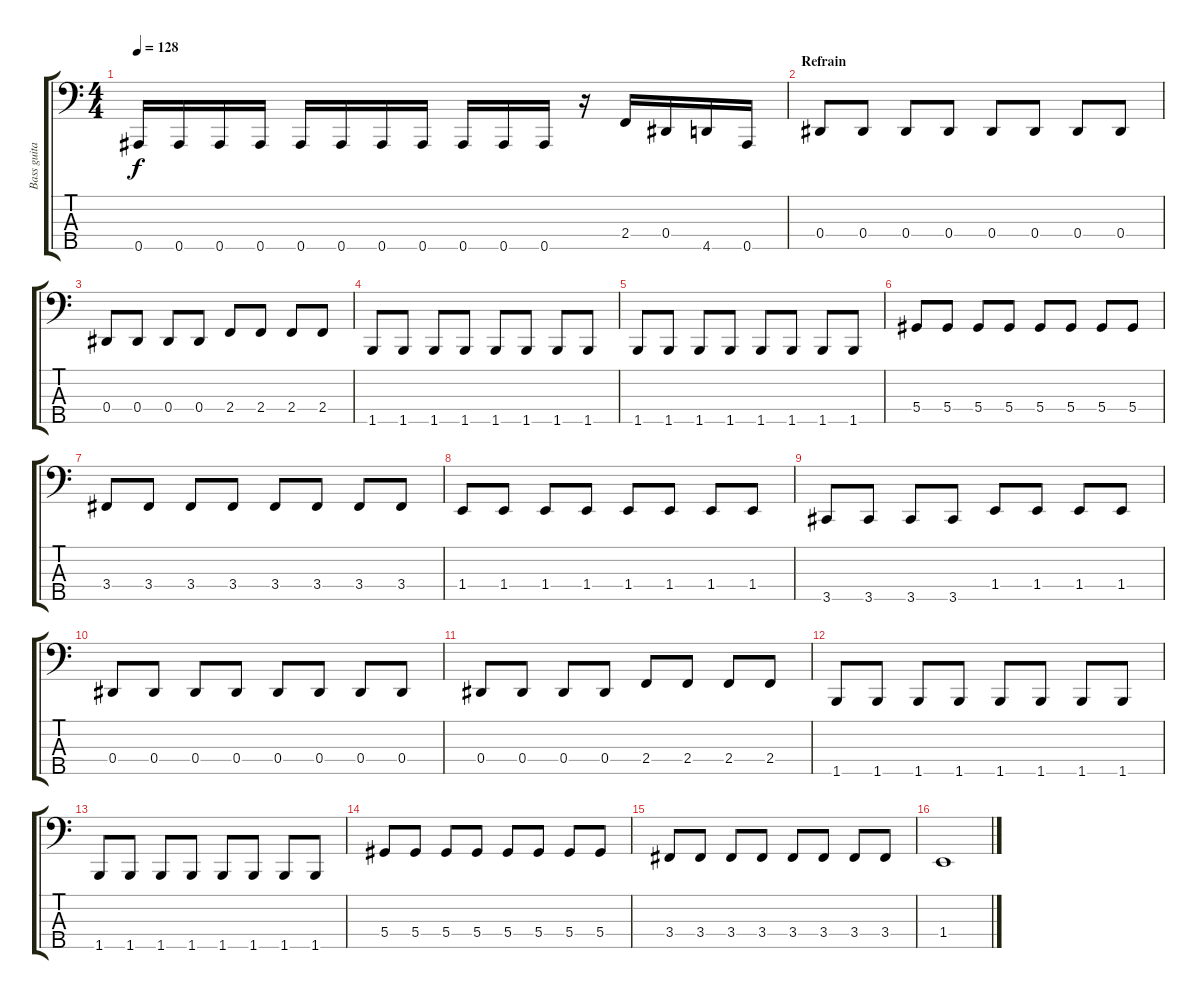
\track ("Bass guitar" "Bass guita") {instrument electricbassfinger}
\staff {score tabs}
\tuning (Gb2 Db2 Ab1 Eb1 Bb0) {hide}
\ts (4 4)
\tempo 128
\clef f4
\ks c
0.5.16{dy f} 0.5.16 0.5.16 0.5.16 0.5.16 0.5.16 0.5.16 0.5.16 0.5.16 0.5.16 0.5.16 r.16 2.4.16 0.4.16 4.5.16 0.5.16 |
\section ("" "Refrain")
0.4.8 0.4.8 0.4.8 0.4.8 0.4.8 0.4.8 0.4.8 0.4.8 |
0.4.8 0.4.8 0.4.8 0.4.8 2.4.8 2.4.8 2.4.8 2.4.8 |
1.5.8 1.5.8 1.5.8 1.5.8 1.5.8 1.5.8 1.5.8 1.5.8 |
1.5.8 1.5.8 1.5.8 1.5.8 1.5.8 1.5.8 1.5.8 1.5.8 |
5.4.8 5.4.8 5.4.8 5.4.8 5.4.8 5.4.8 5.4.8 5.4.8 |
3.4.8 3.4.8 3.4.8 3.4.8 3.4.8 3.4.8 3.4.8 3.4.8 |
1.4.8 1.4.8 1.4.8 1.4.8 1.4.8 1.4.8 1.4.8 1.4.8 |
3.5.8 3.5.8 3.5.8 3.5.8 1.4.8 1.4.8 1.4.8 1.4.8 |
0.4.8 0.4.8 0.4.8 0.4.8 0.4.8 0.4.8 0.4.8 0.4.8 |
0.4.8 0.4.8 0.4.8 0.4.8 2.4.8 2.4.8 2.4.8 2.4.8 |
1.5.8 1.5.8 1.5.8 1.5.8 1.5.8 1.5.8 1.5.8 1.5.8 |
1.5.8 1.5.8 1.5.8 1.5.8 1.5.8 1.5.8 1.5.8 1.5.8 |
5.4.8 5.4.8 5.4.8 5.4.8 5.4.8 5.4.8 5.4.8 5.4.8 |
3.4.8 3.4.8 3.4.8 3.4.8 3.4.8 3.4.8 3.4.8 3.4.8 |
1.4.1
